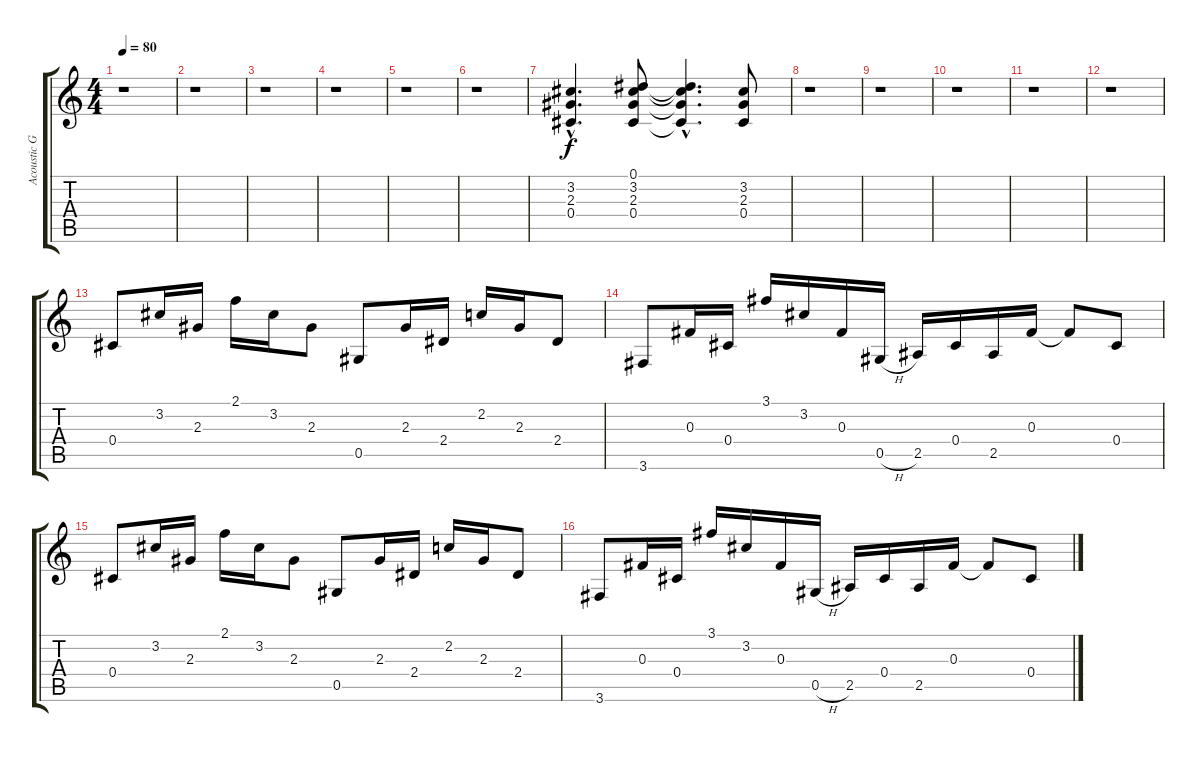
\track ("Acoustic Guitar" "Acoustic G") {instrument acousticguitarnylon}
\staff {score tabs}
\tuning (Eb4 Bb3 Gb3 Db3 Ab2 Eb2) {hide}
\ts (4 4)
\tempo 80
\clef g2
\ks c
r.1{dy f} |
r.1 |
r.1 |
r.1 |
r.1 |
r.1 |
(3.2{hac} 2.3{hac} 0.4{hac}).4{d} (0.1 3.2 2.3 0.4).8 (0.1{hac t} 3.2{hac t} 2.3{hac t} 0.4{hac t}).4{d} (3.2 2.3 0.4).8 |
r.1 |
r.1 |
r.1 |
r.1 |
r.1 |
0.4.8 3.2.16 2.3.16 2.1.16 3.2.16 2.3.8 0.5.8 2.3.16 2.4.16 2.2.16 2.3.16 2.4.8 |
3.6.8 0.3.16 0.4.16 3.1.16 3.2.16 0.3.16 0.5{h}.16 2.5.16 0.4.16 2.5.16 0.3.16 0.3{t}.8 0.4.8 |
0.4.8 3.2.16 2.3.16 2.1.16 3.2.16 2.3.8 0.5.8 2.3.16 2.4.16 2.2.16 2.3.16 2.4.8 |
3.6.8 0.3.16 0.4.16 3.1.16 3.2.16 0.3.16 0.5{h}.16 2.5.16 0.4.16 2.5.16 0.3.16 0.3{t}.8 0.4.8
